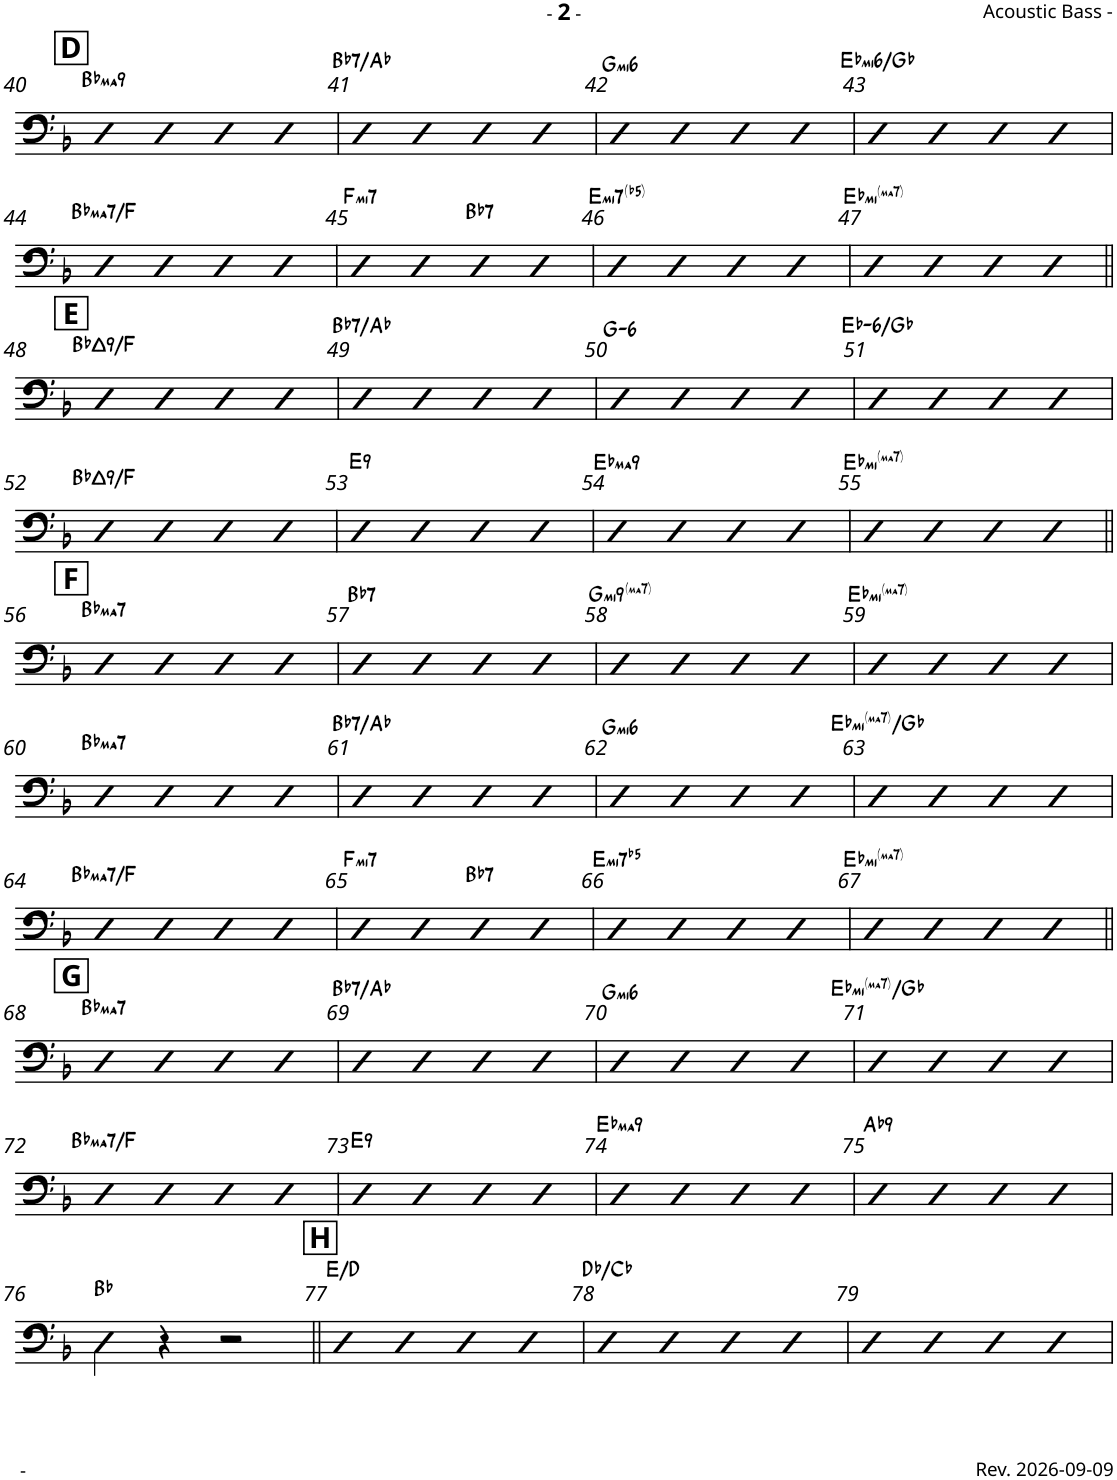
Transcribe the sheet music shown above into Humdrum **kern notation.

**kern	**harte
*part1	*part1
*staff1	*
*I"Acoustic Bass	*
*I'Bass	*
!!LO:PB:g=z
*clefF4	*
*Trd7c12	*
*k[b-]	*
*M4/4	*
!!LO:REH:place=s1:a:B:cj:fs=14:t=D
=40	=40
!	!LO:H:kt=ma9
4bb-	Bb:maj9
4bb-	.
4bb-	.
4bb-	.
=41	=41
!	!LO:H:kt=7
4bb-	Bb:7/b7
4bb-	.
4bb-	.
4bb-	.
=42	=42
!	!LO:H:kt=mi6
4bb-	G:min6
4bb-	.
4bb-	.
4bb-	.
=43	=43
!	!LO:H:kt=mi6
4bb-	Eb:min6/b3
4bb-	.
4bb-	.
4bb-	.
!!LO:LB:g=z
=44	=44
!	!LO:H:kt=ma7
4bb-	Bb:maj7/5
4bb-	.
4bb-	.
4bb-	.
=45	=45
!	!LO:H:kt=mi7
4bb-	F:min7
4bb-	.
!	!LO:H:kt=7
4bb-	Bb:7
4bb-	.
=46	=46
!	!LO:H:kt=mi7(b5)
4bb-	E:hdim7
4bb-	.
4bb-	.
4bb-	.
=47	=47
!	!LO:H:kt=mima7
4bb-	Eb:minmaj7
4bb-	.
4bb-	.
4bb-	.
!!LO:LB:g=z
!!LO:REH:place=s1:a:B:cj:fs=14:t=E
=48||	=48||
!	!LO:H:kt=9
4bb-	Bb:maj9/5
4bb-	.
4bb-	.
4bb-	.
=49	=49
!	!LO:H:kt=7
4bb-	Bb:7/b7
4bb-	.
4bb-	.
4bb-	.
=50	=50
!	!LO:H:kt=6
4bb-	G:min6
4bb-	.
4bb-	.
4bb-	.
=51	=51
!	!LO:H:kt=6
4bb-	Eb:min6/b3
4bb-	.
4bb-	.
4bb-	.
!!LO:LB:g=z
=52	=52
!	!LO:H:kt=9
4bb-	Bb:maj9/5
4bb-	.
4bb-	.
4bb-	.
=53	=53
!	!LO:H:kt=9
4bb-	E:9
4bb-	.
4bb-	.
4bb-	.
=54	=54
!	!LO:H:kt=ma9
4bb-	Eb:maj9
4bb-	.
4bb-	.
4bb-	.
=55	=55
!	!LO:H:kt=mima7
4bb-	Eb:minmaj7
4bb-	.
4bb-	.
4bb-	.
!!LO:LB:g=z
!!LO:REH:place=s1:a:B:cj:fs=14:t=F
=56||	=56||
!	!LO:H:kt=ma7
4bb-	Bb:maj7
4bb-	.
4bb-	.
4bb-	.
=57	=57
!	!LO:H:kt=7
4bb-	Bb:7
4bb-	.
4bb-	.
4bb-	.
=58	=58
!	!LO:H:kt=mima7
4bb-	G:minmaj7(9)
4bb-	.
4bb-	.
4bb-	.
=59	=59
!	!LO:H:kt=mima7
4bb-	Eb:minmaj7
4bb-	.
4bb-	.
4bb-	.
!!LO:LB:g=z
=60	=60
!	!LO:H:kt=ma7
4bb-	Bb:maj7
4bb-	.
4bb-	.
4bb-	.
=61	=61
!	!LO:H:kt=7
4bb-	Bb:7/b7
4bb-	.
4bb-	.
4bb-	.
=62	=62
!	!LO:H:kt=mi6
4bb-	G:min6
4bb-	.
4bb-	.
4bb-	.
=63	=63
!	!LO:H:kt=mima7
4bb-	Eb:minmaj7/b3
4bb-	.
4bb-	.
4bb-	.
!!LO:LB:g=z
=64	=64
!	!LO:H:kt=ma7
4bb-	Bb:maj7/5
4bb-	.
4bb-	.
4bb-	.
=65	=65
!	!LO:H:kt=mi7
4bb-	F:min7
4bb-	.
!	!LO:H:kt=7
4bb-	Bb:7
4bb-	.
=66	=66
!	!LO:H:kt=mi7b5
4bb-	E:hdim7
4bb-	.
4bb-	.
4bb-	.
=67	=67
!	!LO:H:kt=mima7
4bb-	Eb:minmaj7
4bb-	.
4bb-	.
4bb-	.
!!LO:LB:g=z
!!LO:REH:place=s1:a:B:cj:fs=14:t=G
=68||	=68||
!	!LO:H:kt=ma7
4bb-	Bb:maj7
4bb-	.
4bb-	.
4bb-	.
=69	=69
!	!LO:H:kt=7
4bb-	Bb:7/b7
4bb-	.
4bb-	.
4bb-	.
=70	=70
!	!LO:H:kt=mi6
4bb-	G:min6
4bb-	.
4bb-	.
4bb-	.
=71	=71
!	!LO:H:kt=mima7
4bb-	Eb:minmaj7/b3
4bb-	.
4bb-	.
4bb-	.
!!LO:LB:g=z
=72	=72
!	!LO:H:kt=ma7
4bb-	Bb:maj7/5
4bb-	.
4bb-	.
4bb-	.
=73	=73
!	!LO:H:kt=9
4bb-	E:9
4bb-	.
4bb-	.
4bb-	.
=74	=74
!	!LO:H:kt=ma9
4bb-	Eb:maj9
4bb-	.
4bb-	.
4bb-	.
=75	=75
!	!LO:H:kt=9
4bb-	Ab:9
4bb-	.
4bb-	.
4bb-	.
!!LO:LB:g=z
=76	=76
4d\	Bb:maj
4r	.
2r	.
!!LO:REH:place=s1:a:B:cj:fs=14:t=H
=77||	=77||
4bb-	E:maj/b7
4bb-	.
4bb-	.
4bb-	.
=78	=78
4bb-	Db:maj/b7
4bb-	.
4bb-	.
4bb-	.
=79	=79
4bb-	.
4bb-	.
4bb-	.
4bb-	.
=	=
*-	*-
